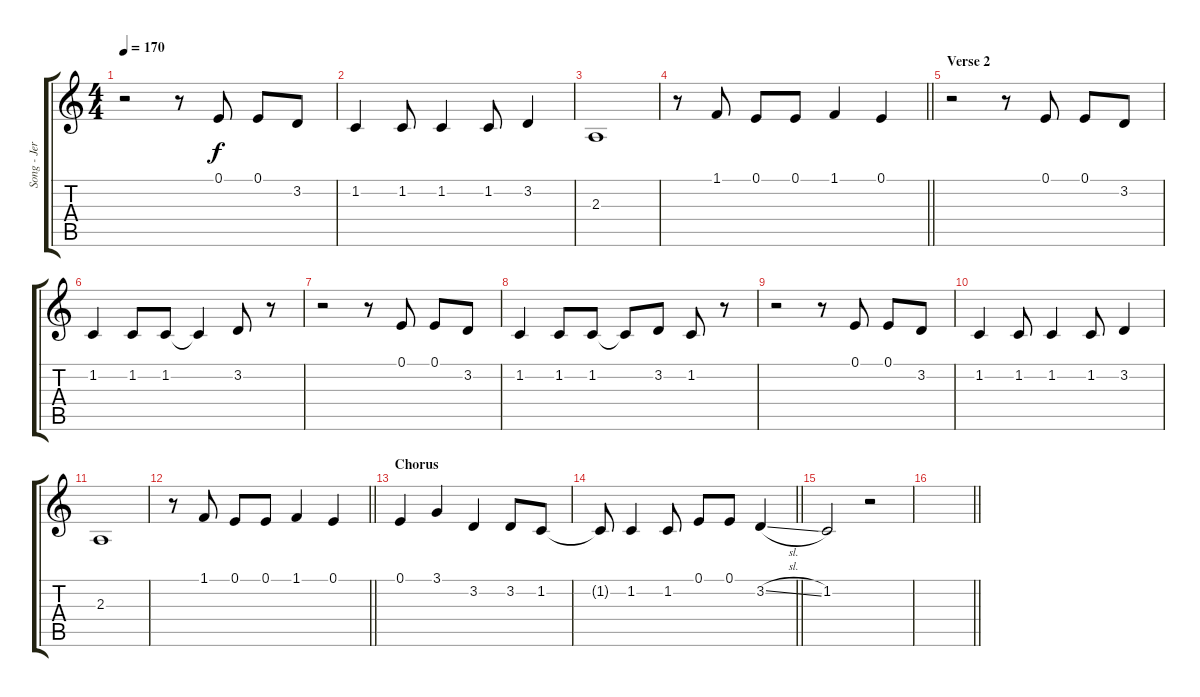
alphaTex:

\track ("Song - Jerem'" "Song - Jer") {instrument ocarina}
\staff {score tabs}
\tuning (E4 B3 G3 D3 A2 E2) {hide}
\ts (4 4)
\tempo 170
\clef g2
\ks c
r.2{dy f} r.8 0.1.8 0.1.8 3.2.8 |
1.2.4 1.2.8 1.2.4 1.2.8 3.2.4 |
2.3.1 |
\barLineRight lightlight
r.8 1.1.8 0.1.8 0.1.8 1.1.4 0.1.4 |
\section ("" "Verse 2")
r.2 r.8 0.1.8 0.1.8 3.2.8 |
1.2.4 1.2.8 1.2.8 1.2{t}.4 3.2.8 r.8 |
r.2 r.8 0.1.8 0.1.8 3.2.8 |
1.2.4 1.2.8 1.2.8 1.2{t}.8 3.2.8 1.2.8 r.8 |
r.2 r.8 0.1.8 0.1.8 3.2.8 |
1.2.4 1.2.8 1.2.4 1.2.8 3.2.4 |
2.3.1 |
\barLineRight lightlight
r.8 1.1.8 0.1.8 0.1.8 1.1.4 0.1.4 |
\section ("" "Chorus")
0.1.4 3.1.4 3.2.4 3.2.8 1.2.8 |
\barLineRight lightlight
1.2{t}.8 1.2.4 1.2.8 0.1.8 0.1.8 3.2{sl}.4 |
1.2.2 r.2 |
\barLineRight lightlight
